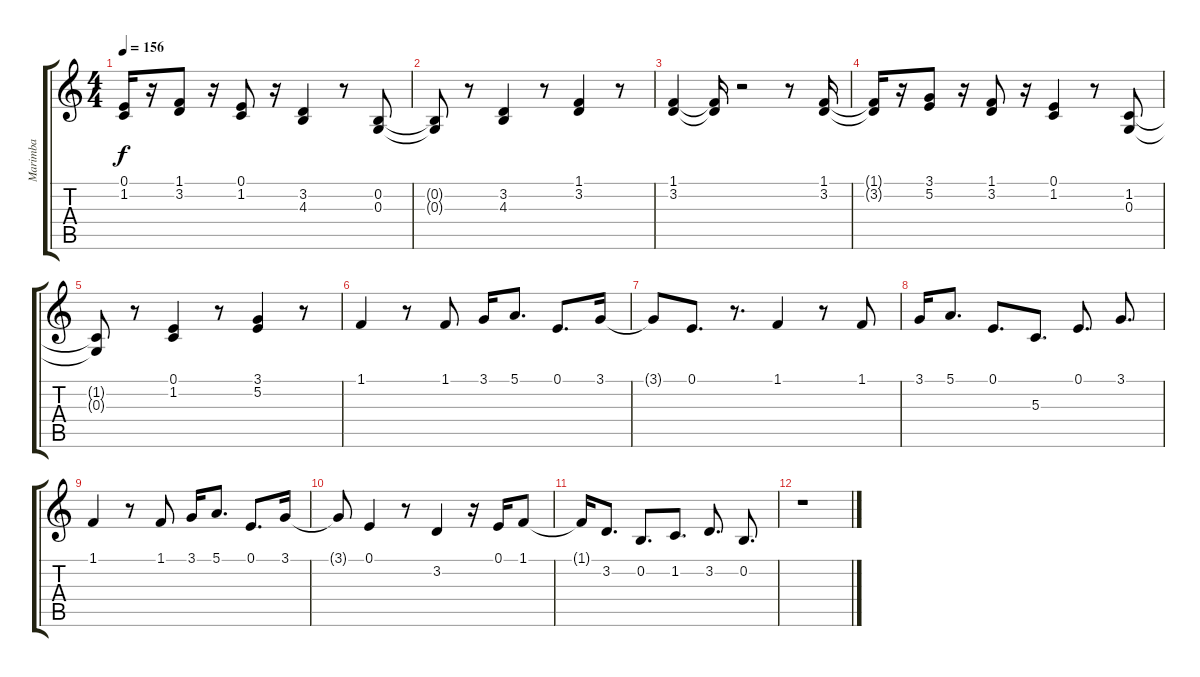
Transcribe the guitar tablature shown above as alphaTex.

\track ("Marimba" "Marimba") {instrument marimba}
\staff {score tabs}
\tuning (E4 B3 G3 D3 A2 E2) {hide}
\ts (4 4)
\tempo 156
\clef g2
\ks c
(0.1{t} 1.2{t}).16{dy f} r.16 (1.1 3.2).8 r.16 (0.1 1.2).8 r.16 (3.2 4.3).4 r.8 (0.2 0.3).8 |
(0.2{t} 0.3{t}).8 r.8 (3.2 4.3).4 r.8 (1.1 3.2).4 r.8 |
(1.1 3.2).4 (1.1{t} 3.2{t}).16 r.2 r.8 (1.1 3.2).16 |
(1.1{t} 3.2{t}).16 r.16 (3.1 5.2).8 r.16 (1.1 3.2).8 r.16 (0.1 1.2).4 r.8 (1.2 0.3).8 |
(1.2{t} 0.3{t}).8 r.8 (0.1 1.2).4 r.8 (3.1 5.2).4 r.8 |
1.1.4 r.8 1.1.8 3.1.16 5.1.8{d} 0.1.8{d} 3.1.16 |
3.1{t}.8 0.1.8{d} r.8{d} 1.1.4 r.8 1.1.8 |
3.1.16 5.1.8{d} 0.1.8{d} 5.3.8{d} 0.1.8{d} 3.1.8{d} |
1.1.4 r.8 1.1.8 3.1.16 5.1.8{d} 0.1.8{d} 3.1.16 |
3.1{t}.8 0.1.4 r.8 3.2.4 r.16 0.1.16 1.1.8 |
1.1{t}.16 3.2.8{d} 0.2.8{d} 1.2.8{d} 3.2.8{d} 0.2.8{d} |
r.1
